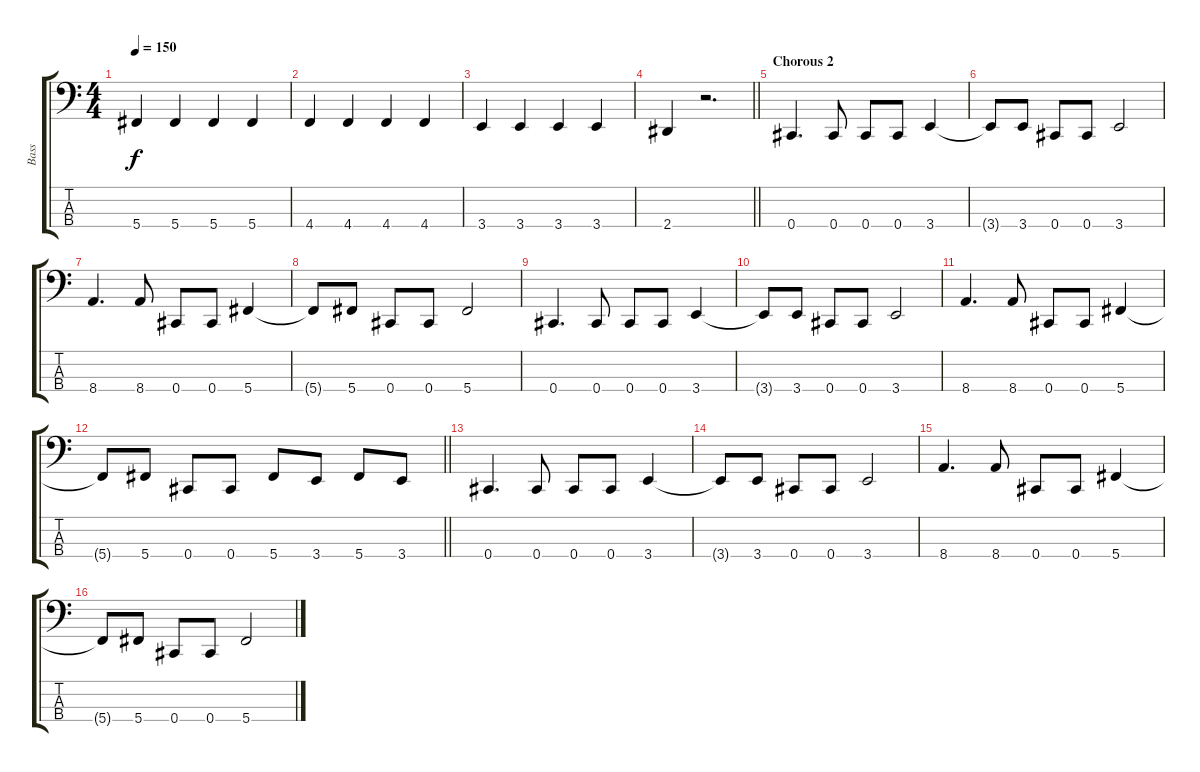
\track ("Bass" "Bass") {instrument electricbassfinger}
\staff {score tabs}
\tuning (Gb2 Db2 Ab1 Db1) {hide}
\ts (4 4)
\tempo 150
\clef f4
\ks c
5.4.4{dy f} 5.4.4 5.4.4 5.4.4 |
4.4.4 4.4.4 4.4.4 4.4.4 |
3.4.4 3.4.4 3.4.4 3.4.4 |
\barLineRight lightlight
2.4.4 r.2{d} |
\section ("" "Chorous 2")
0.4.4{d} 0.4.8 0.4.8 0.4.8 3.4.4 |
3.4{t}.8 3.4.8 0.4.8 0.4.8 3.4.2 |
8.4.4{d} 8.4.8 0.4.8 0.4.8 5.4.4 |
5.4{t}.8 5.4.8 0.4.8 0.4.8 5.4.2 |
0.4.4{d} 0.4.8 0.4.8 0.4.8 3.4.4 |
3.4{t}.8 3.4.8 0.4.8 0.4.8 3.4.2 |
8.4.4{d} 8.4.8 0.4.8 0.4.8 5.4.4 |
\barLineRight lightlight
5.4{t}.8 5.4.8 0.4.8 0.4.8 5.4.8 3.4.8 5.4.8 3.4.8 |
\section ("" "")
0.4.4{d} 0.4.8 0.4.8 0.4.8 3.4.4 |
3.4{t}.8 3.4.8 0.4.8 0.4.8 3.4.2 |
8.4.4{d} 8.4.8 0.4.8 0.4.8 5.4.4 |
5.4{t}.8 5.4.8 0.4.8 0.4.8 5.4.2
